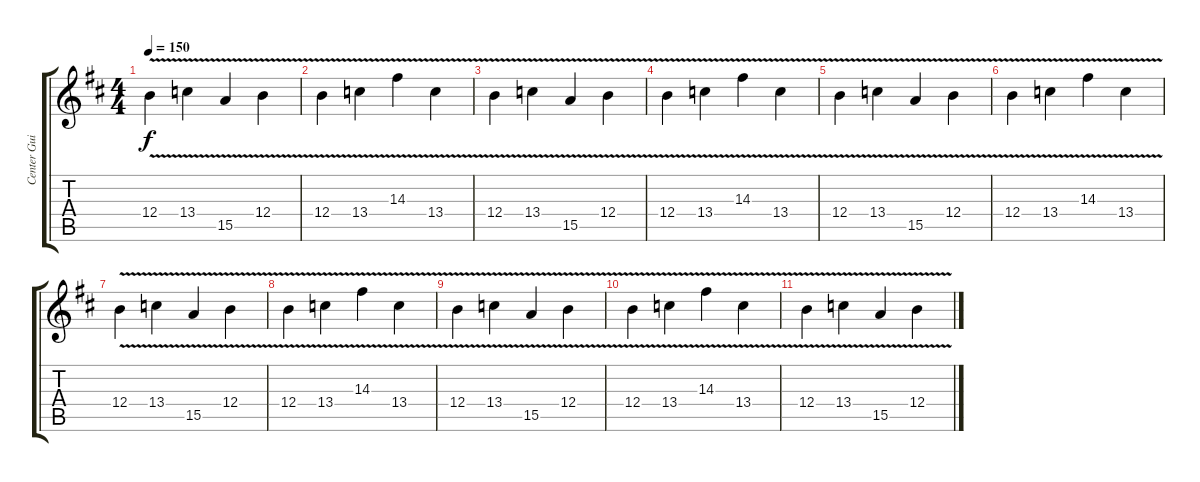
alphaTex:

\track ("Center Guitar" "Center Gui") {instrument overdrivenguitar}
\staff {score tabs}
\tuning (Db4 Ab3 E3 B2 Gb2 B1) {hide}
\ts (4 4)
\tempo 150
\clef g2
\ks d
12.4{v}.4{dy f} 13.4{v}.4 15.5{v}.4 12.4{v}.4 |
12.4{v}.4 13.4{v}.4 14.3{v}.4 13.4{v}.4 |
12.4{v}.4 13.4{v}.4 15.5{v}.4 12.4{v}.4 |
12.4{v}.4 13.4{v}.4 14.3{v}.4 13.4{v}.4 |
12.4{v}.4 13.4{v}.4 15.5{v}.4 12.4{v}.4 |
12.4{v}.4 13.4{v}.4 14.3{v}.4 13.4{v}.4 |
12.4{v}.4 13.4{v}.4 15.5{v}.4 12.4{v}.4 |
12.4{v}.4 13.4{v}.4 14.3{v}.4 13.4{v}.4 |
12.4{v}.4 13.4{v}.4 15.5{v}.4 12.4{v}.4 |
12.4{v}.4 13.4{v}.4 14.3{v}.4 13.4{v}.4 |
12.4{v}.4 13.4{v}.4 15.5{v}.4 12.4{v}.4
